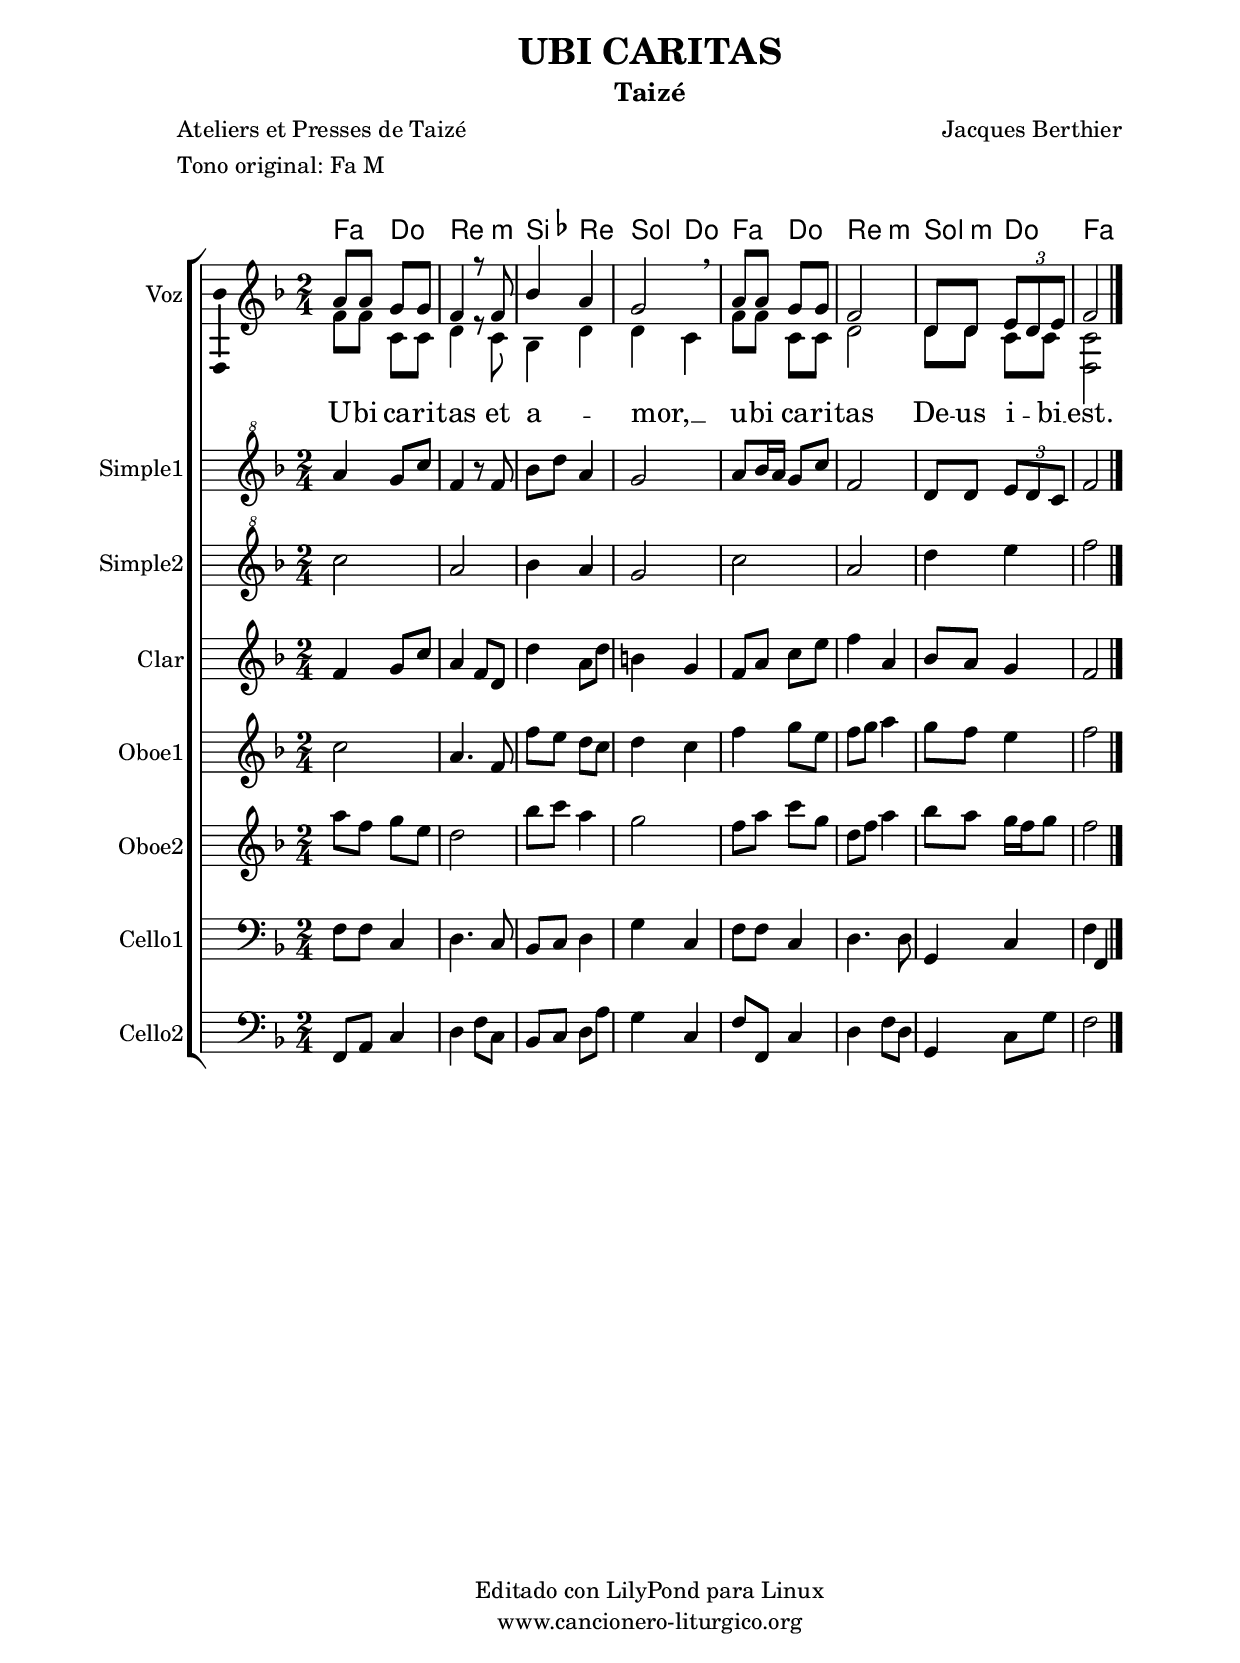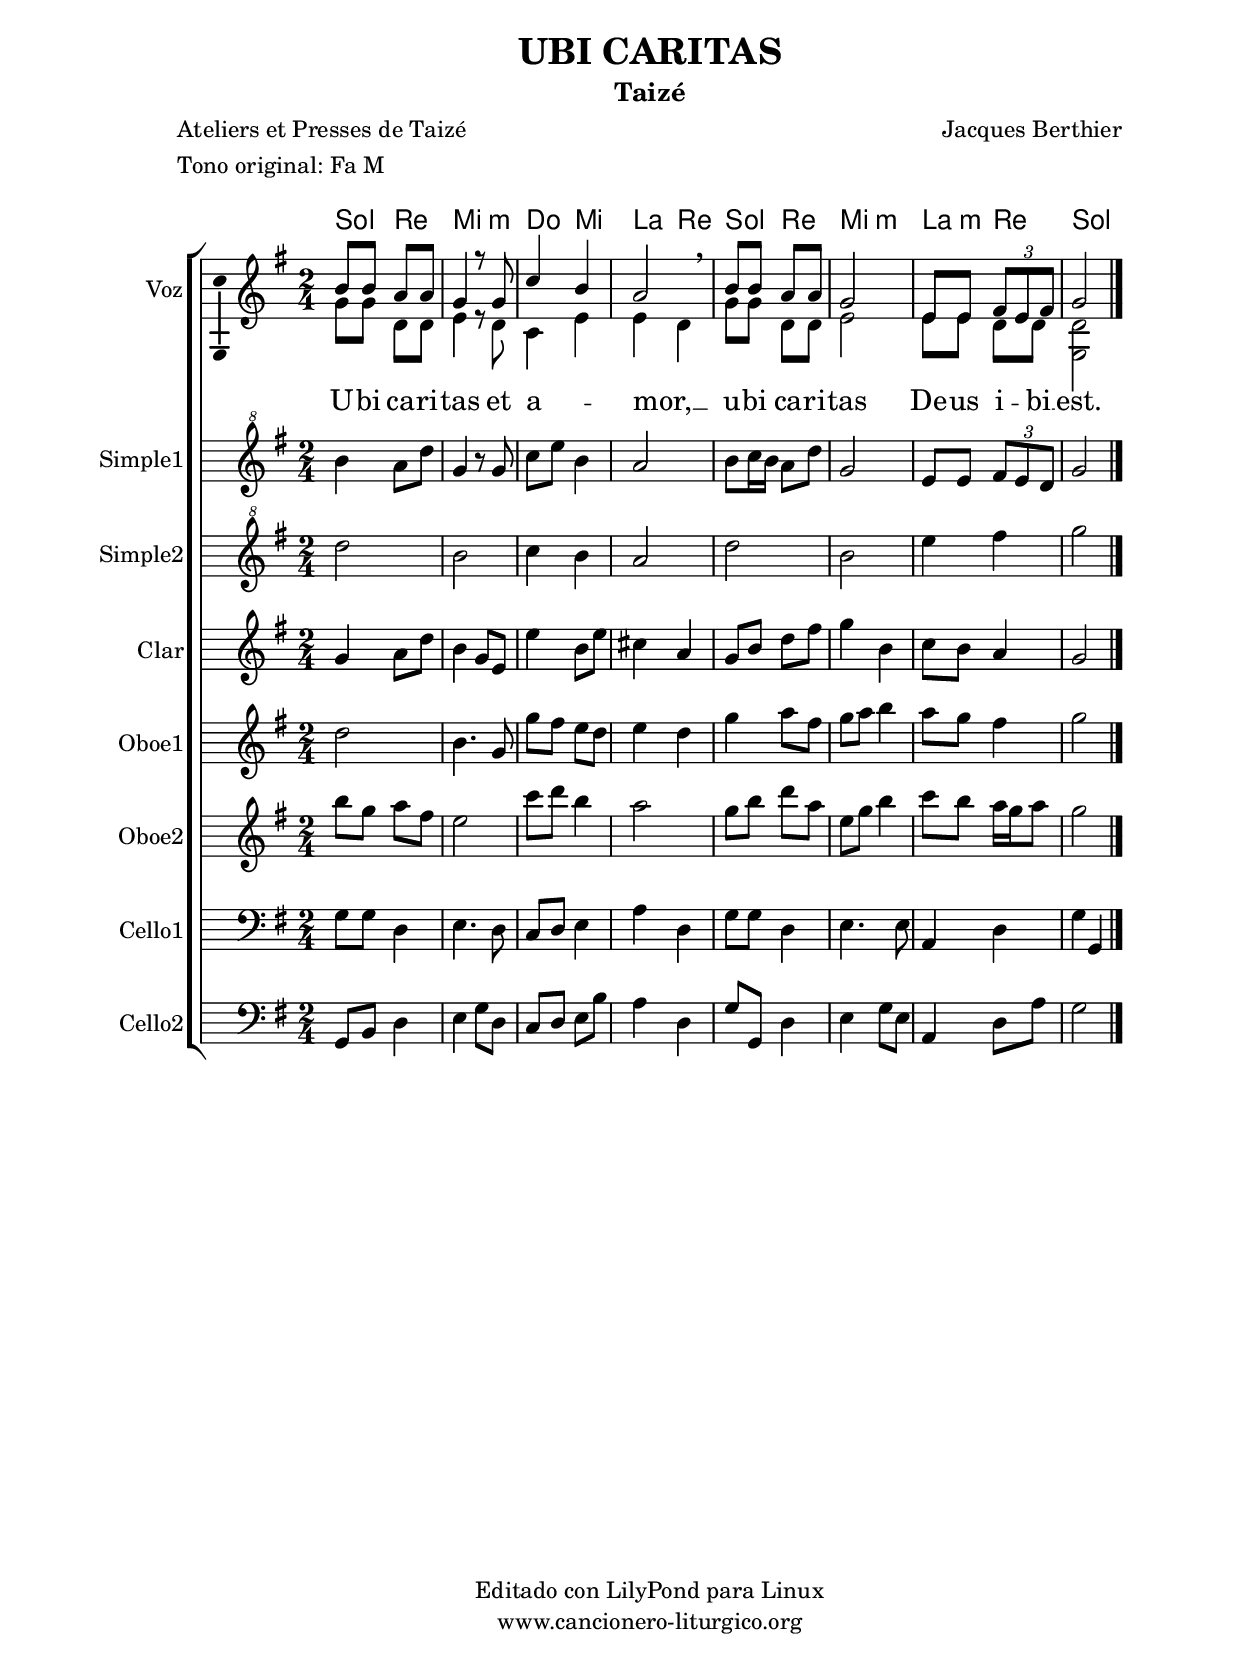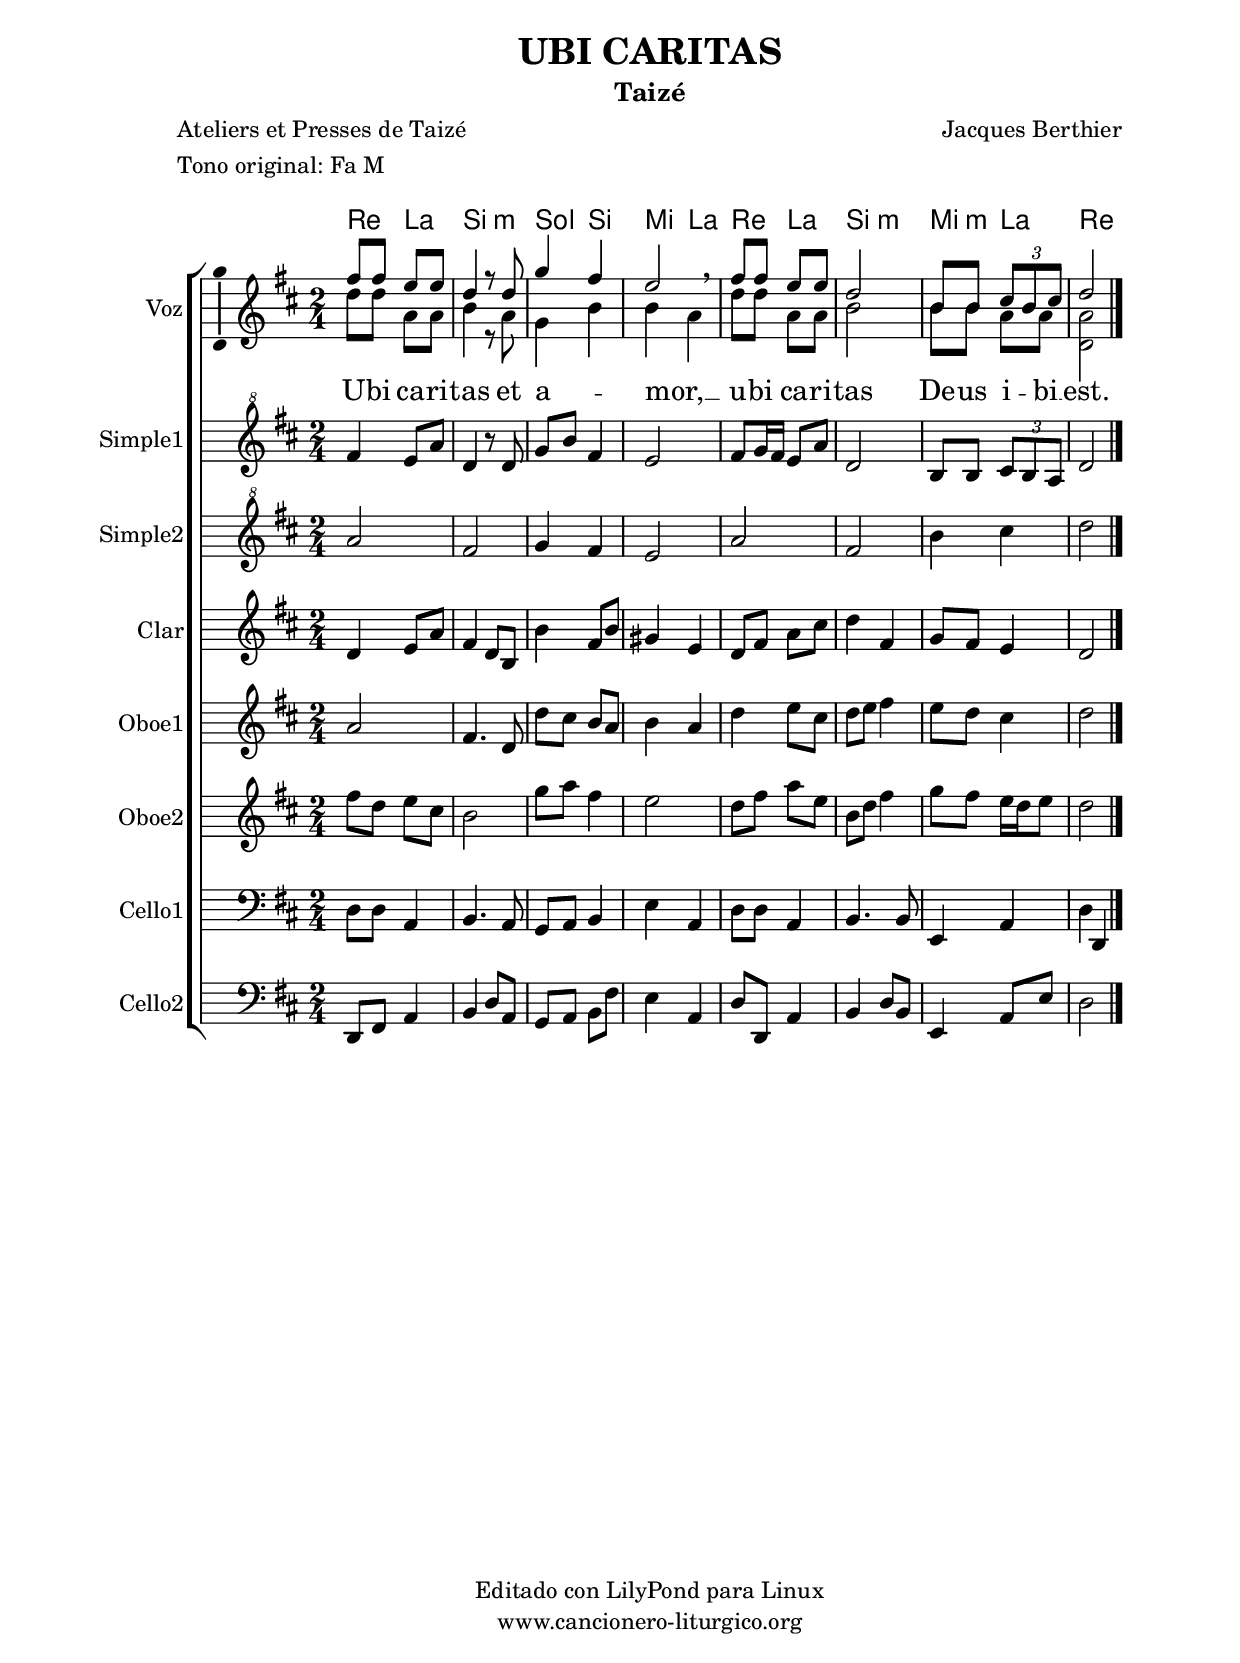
%
%para convertir .midi en .wav:
%timidity filename.midi -Ow -o finename.wav
%
%
%Para convertir de .wav a .mp3:
%lame -h -m j filename.wav
%
%
%para escuchar el midi:
%timidity nombrefichero.midi
%


%versión de lilypond para la que se ha escrito esta partitura:
\version "2.16.0"

	%Tamaño papel
	#(set-default-paper-size "a4")
	%Tamaño partitura
	#(set-global-staff-size 20)
	%No responde al pulsar sobre una nota
	#(ly:set-option 'point-and-click #f)

%parámetros del encabezamiento:
\header {
	title = "UBI CARITAS"
	subtitle = "Taizé"
	composer = "Jacques Berthier"
	poet = "Ateliers et Presses de Taizé"
	meter = "Tono original: Fa M"
	arranger = ""
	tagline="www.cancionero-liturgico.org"
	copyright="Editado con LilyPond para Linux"
	}

%parámetros asociados al papel:
\paper  {
	oddHeaderMarkup = \markup {\fill-line { \on-the-fly #not-first-page \fromproperty #'header:title \on-the-fly #not-first-page \fromproperty #'header:composer }}
	evenHeaderMarkup = \markup {\fill-line { \fromproperty #'header:composer \fromproperty #'header:title }}
	#(set-paper-size "a4")
	print-page-number = ##f
	first-page-number = 1
	print-first-page-number = ##f
%	head-separation = 3.0 \cm
	top-margin = 2.0 \cm
	bottom-margin = 0.5\cm
%%%	bottom-margin = -1.0\cm
	left-margin = 3.0 \cm
	line-width = 16.0 \cm 
	indent = 4\mm
	interscoreline = 2.\mm
	between-system-space = 15\mm
%	para que las partituras no llenen la hoja:
	ragged-bottom = ##t
%	idem para la última hoja:
	ragged-last-bottom = ##f
%	para que las partituras llenen el ancho del papel:
	ragged-last = ##f
	after-title-space = 2.5 \cm
%page-count=1
system-count=1

	%Flexible Vertical Spacing
%	markup-markup-spacing =
%	#'((basic-distance . 15) (minimum-distance . 15) (padding . 3))
	markup-system-spacing =
	#'((basic-distance . 15) (minimum-distance . 15) (padding . 3))
	system-system-spacing =
	#'((basic-distance . 15) (minimum-distance . 15) (padding . 3))
	score-system-spacing =
	#'((basic-distance . 15) (minimum-distance . 15) (padding . 5))
%	top-system-spacing = % header
%	#'((basic-distance . 8) (minimum-distance . 0) (padding . 0))
%	top-markup-spacing =
%	#'((basic-distance . 20) (minimum-distance . 20) (padding . 0))
	last-bottom-spacing = % footer
	#'((basic-distance . 5) (minimum-distance . 5) (padding . 0))
%	score-markup-spacing =
%	#'((basic-distance . 16) (minimum-distance . 13) (padding . 0))

	}


%parámetros que afectan a toda la partitura:
global =  {
	%clave de sol (G):
	\clef G
	%armadura:
%%%	\transpose f g
	\key f \major
	\tempo 4=50
	\set Score.tempoHideNote = ##t
	}


acordes = {
	\italianChords
	\chordmode {
%%%	\transpose f g
{

f4 c
d2:m
bes4 d
g4 c

f4 c
d2:m
g4:m c
f2

	}
	}
}

melodia = 

%%%	\transpose f g
{
	\relative c''{
	\time 2/4

<<
\new Voice = "arriba"
{
\voiceOne
a8 a g g
f4 r8 f8
bes4 a
g2

a8 a g g
f2
d8 d \times 2/3 {e8 d e}
f2
}

\new Voice = "abajo"
{
\voiceTwo
f8 f c c
d4 r8 c8
bes4 d
d4 c \breathe

%%%\break

f8 f c c
d2
d8 d c c
<c f,>2
}
>>

\bar "|."
	}
	}

melodiados = 

%%%	\transpose f g
{
	\relative c''{
	\time 2/4

f8 f c c
d4 r8 c8
bes4 d
d4 c

f8 f c c
d2
d8 d c c
<c f,>2

\bar "|."
	}
	}

melodiasimple = 

%%%	\transpose f g
{
	\relative c'''{
	\time 2/4

a4 g8 c
f,4 r8 f8
bes8 d a4
g2

a8 bes16 a g8 c
f,2
d8 d \times 2/3 {e8 d c}
f2

\bar "|."
	}
	}

melodiasimpledos = 

%%%	\transpose f g
{
	\relative c'''{
	\time 2/4

c2
a2
bes4 a
g2

c2
a2
d4 e
f2

\bar "|."
	}
	}

melodiaclari = 

%%%	\transpose f g
	\transpose c bes
{
	\relative c'{
	\time 2/4

g4 a8 d
b4 g8 e
e'4 b8 e
cis4 a

g8 b d fis
g4 b,
c8 b a4
g2

\bar "|."
	}
	}

melodiaoboe = 

%%%	\transpose f g
{
	\relative c''{
	\time 2/4

c2
a4. f8
f'8 e d c
d4 c

f4 g8 e
f8 g a4
g8 f e4
f2

\bar "|."
	}
	}

melodiaoboedos = 

%%%	\transpose f g
{
	\relative c''{
	\time 2/4

a'8 f g e
d2
bes'8 c a4
g2

f8 a c g
d8 f a4
bes8 a g16 f g8
f2

\bar "|."
	}
	}

melodiatrompe = 

%%%	\transpose f g
	\transpose c bes
{
	\relative c'{
	\time 2/4

b4 d
g4. b,8
c4 b8 e
a,2

b4 d
g4. b,8
c8 b a4
g2

\bar "|."
	}
	}

melodiatrompedos = 

%%%	\transpose f g
	\transpose c bes
{
	\relative c'{
	\time 2/4

b4 a8 fis
e4. b'8
e4 b8 c
a4 r8 d8

b4 a8 fis
e4 g
a8 e' d4
g,2

\bar "|."
	}
	}

melodiacello = 

%%%	\transpose f g
{
	\relative c{
	\time 2/4

f8 f c4
d4. c8
bes8 c d4
g4 c,

f8 f c4
d4. d8
g,4 c
f4 f,

\bar "|."
	}
	}

melodiacellodos = 

%%%	\transpose f g
{
	\relative c{
	\time 2/4

%\set Score.markFormatter = #format-mark-circle-numbers
%\mark \default
%\mark \markup{ \circle 2 }

f,8 a c4
d4 f8 c
bes8 c d a'
g4 c,

f8 f, c'4
d4 f8 d
g,4 c8 g'
f2


\bar "|."
	}
	}

texto = \lyricmode {
	U -- bi ca -- ri -- tas et a -- _ mor, __ _
	u -- bi ca -- ri -- tas De -- us i -- bi __ est.

	}


acordesStaff = \context ChordNames = acordesStaff <<
	\set chordChanges = ##t
	\acordes
	>>


vozStaff = \context Staff = vozStaff
\with {\consists "Ambitus_engraver"}
<<
	\set Staff.instrumentName = "Voz"
	\set Staff.shortInstrumentName = "V"
%	\set Staff.midiInstrument = #"clarinet"
%	\set Staff.midiInstrument = #"cello"
%	\set Staff.midiInstrument = #"flute"
	\set Staff.midiInstrument = #"electric guitar (jazz)"
%	\set Staff.midiInstrument = #"english horn"
%	\set Staff.midiInstrument = #"violin"
%	\set Staff.midiInstrument = #"glockenspiel"
	\set Staff.midiMinimumVolume = #0.7
	\set Staff.midiMaximumVolume = #0.9
	\global
	\melodia
	>>

vozdosStaff = \context Voice = vozdosStaff
\with {\consists "Ambitus_engraver"}
<<
	\set Staff.instrumentName = "Voz"
	\set Staff.shortInstrumentName = "V"
%	\set Staff.midiInstrument = #"clarinet"
%	\set Staff.midiInstrument = #"cello"
%	\set Staff.midiInstrument = #"flute"
	\set Staff.midiInstrument = #"electric guitar (jazz)"
%	\set Staff.midiInstrument = #"english horn"
%	\set Staff.midiInstrument = #"violin"
%	\set Staff.midiInstrument = #"glockenspiel"
	\set Staff.midiMinimumVolume = #0.7
	\set Staff.midiMaximumVolume = #0.9
	\global
	\melodiados
	>>

vozsimpleStaff = \context Voice = vozsimpleStaff
<<
	\set Staff.instrumentName = "Simple1"
	\set Staff.shortInstrumentName = "S1"
	\override Staff.StaffSymbol #'staff-space = #(magstep -0.35)
	\set Staff.midiInstrument = #"flute"
	\set Staff.midiMinimumVolume = #0.7
	\set Staff.midiMaximumVolume = #0.9
	\global
	%Cambio a clave de sol octava alta:
	\clef "treble^8"
	\melodiasimple
	>>

vozsimpledosStaff = \context Voice = vozsimpledosStaff
<<
	\set Staff.instrumentName = "Simple2"
	\set Staff.shortInstrumentName = "S2"
	\override Staff.StaffSymbol #'staff-space = #(magstep -0.35)
	\set Staff.midiInstrument = #"flute"
	\set Staff.midiMinimumVolume = #0.7
	\set Staff.midiMaximumVolume = #0.9
	\global
	%Cambio a clave de sol octava alta:
	\clef "treble^8"
	\melodiasimpledos
	>>

vozclariStaff = \context Voice = vozclariStaff
<<
	\set Staff.instrumentName = "Clar"
	\set Staff.shortInstrumentName = "Cl"
	\override Staff.StaffSymbol #'staff-space = #(magstep -0.35)
	\set Staff.midiInstrument = #"flute"
	\set Staff.midiMinimumVolume = #0.7
	\set Staff.midiMaximumVolume = #0.9
	\global
	\melodiaclari
	>>

vozoboeStaff = \context Voice = vozoboeStaff
<<
	\set Staff.instrumentName = "Oboe1"
	\set Staff.shortInstrumentName = "Ob1"
	\override Staff.StaffSymbol #'staff-space = #(magstep -0.35)
	\set Staff.midiInstrument = #"flute"
	\set Staff.midiMinimumVolume = #0.7
	\set Staff.midiMaximumVolume = #0.9
	\global
	\melodiaoboe
	>>

vozoboedosStaff = \context Voice = vozoboedosStaff
<<
	\set Staff.instrumentName = "Oboe2"
	\set Staff.shortInstrumentName = "Ob2"
	\override Staff.StaffSymbol #'staff-space = #(magstep -0.35)
	\set Staff.midiInstrument = #"flute"
	\set Staff.midiMinimumVolume = #0.7
	\set Staff.midiMaximumVolume = #0.9
	\global
	\melodiaoboedos
	>>

voztrompeStaff = \context Voice = voztrompeStaff
<<
	\set Staff.instrumentName = "Tromp1"
	\set Staff.shortInstrumentName = "T1"
	\override Staff.StaffSymbol #'staff-space = #(magstep -0.35)
	\set Staff.midiInstrument = #"flute"
	\set Staff.midiMinimumVolume = #0.7
	\set Staff.midiMaximumVolume = #0.9
	\global
	\melodiatrompe
	>>

voztrompedosStaff = \context Voice = voztrompedosStaff
<<
	\set Staff.instrumentName = "Tromp2"
	\set Staff.shortInstrumentName = "T2"
	\override Staff.StaffSymbol #'staff-space = #(magstep -0.35)
	\set Staff.midiInstrument = #"flute"
	\set Staff.midiMinimumVolume = #0.7
	\set Staff.midiMaximumVolume = #0.9
	\global
	\melodiatrompedos
	>>

vozcelloStaff = \context Voice = vozcelloStaff
<<
	\set Staff.instrumentName = "Cello1"
	\set Staff.shortInstrumentName = "Ce1"
	\override Staff.StaffSymbol #'staff-space = #(magstep -0.35)
	\set Staff.midiInstrument = #"flute"
	\set Staff.midiMinimumVolume = #0.7
	\set Staff.midiMaximumVolume = #0.9
	\global
	%Cambio a clave de fa (F):
	\clef F
	\melodiacello
	>>

vozcellodosStaff = \context Voice = vozcellodosStaff
<<
	\set Staff.instrumentName = "Cello2"
	\set Staff.shortInstrumentName = "Ce2"
	\override Staff.StaffSymbol #'staff-space = #(magstep -0.35)
	\set Staff.midiInstrument = #"flute"
	\set Staff.midiMinimumVolume = #0.7
	\set Staff.midiMaximumVolume = #0.9
	\global
	%Cambio a clave de fa (F):
	\clef F
	\melodiacellodos
	>>

textoStaff = \context Lyrics = textoStaff <<
	\lyricsto abajo \texto
	>>

\book {
	\score {
		\context ChoirStaff {
%			\override StaffGroup.SystemStartBracket #'collapse-height = #1
%			\override Score.SystemStartBar #'collapse-height = #1
			<<
			\acordesStaff
			\vozStaff
			\textoStaff
			\vozsimpleStaff
			\vozsimpledosStaff
			\vozclariStaff
			\vozoboeStaff
			\vozoboedosStaff
%			\voztrompeStaff
%			\voztrompedosStaff
			\vozcelloStaff
			\vozcellodosStaff
			>>
			}
		\layout {
	    		\context {
				\Lyrics
				\override LyricText #'font-size = #2
				}
	   		 \context {
				\Score
				\override StaffSymbol #'staff-space = #(magstep +3)
				}
			}
		}
	\score {
		\unfoldRepeats
		\context ChoirStaff {
			<<
			\acordesStaff
			\vozStaff
			\vozsimpleStaff
			\vozsimpledosStaff
			\vozclariStaff
			\vozoboeStaff
			\vozoboedosStaff
%			\voztrompeStaff
%			\voztrompedosStaff
			\vozcelloStaff
			\vozcellodosStaff
			>>
			}
		\midi {
	  		\context {
	  			\Score
				tempoWholesPerMinute = #(ly:make-moment 70 4)
				}
			}
		}
	}



#(define output-suffix "C")
\book {
	\score {
		\context ChoirStaff {
%			\override StaffGroup.SystemStartBracket #'collapse-height = #1
%			\override Score.SystemStartBar #'collapse-height = #1
\transpose c d
			<<
			\acordesStaff
			\vozStaff
			\textoStaff
			\vozsimpleStaff
			\vozsimpledosStaff
			\vozclariStaff
			\vozoboeStaff
			\vozoboedosStaff
%			\voztrompeStaff
%			\voztrompedosStaff
			\vozcelloStaff
			\vozcellodosStaff
			>>
			}
		\layout {
	    		\context {
				\Lyrics
				\override LyricText #'font-size = #2
				}
	   		 \context {
				\Score
				\override StaffSymbol #'staff-space = #(magstep +3)
				}
			}
		}
	}

#(define output-suffix "S")
\book {
	\score {
		\context ChoirStaff {
%			\override StaffGroup.SystemStartBracket #'collapse-height = #1
%			\override Score.SystemStartBar #'collapse-height = #1
\transpose c a,
			<<
			\acordesStaff
\transpose a a'
			\vozStaff
			\textoStaff
			\vozsimpleStaff
			\vozsimpledosStaff
			\vozclariStaff
			\vozoboeStaff
			\vozoboedosStaff
%			\voztrompeStaff
%			\voztrompedosStaff
			\vozcelloStaff
			\vozcellodosStaff
			>>
			}
		\layout {
	    		\context {
				\Lyrics
				\override LyricText #'font-size = #2
				}
	   		 \context {
				\Score
				\override StaffSymbol #'staff-space = #(magstep +3)
				}
			}
		}
	}


